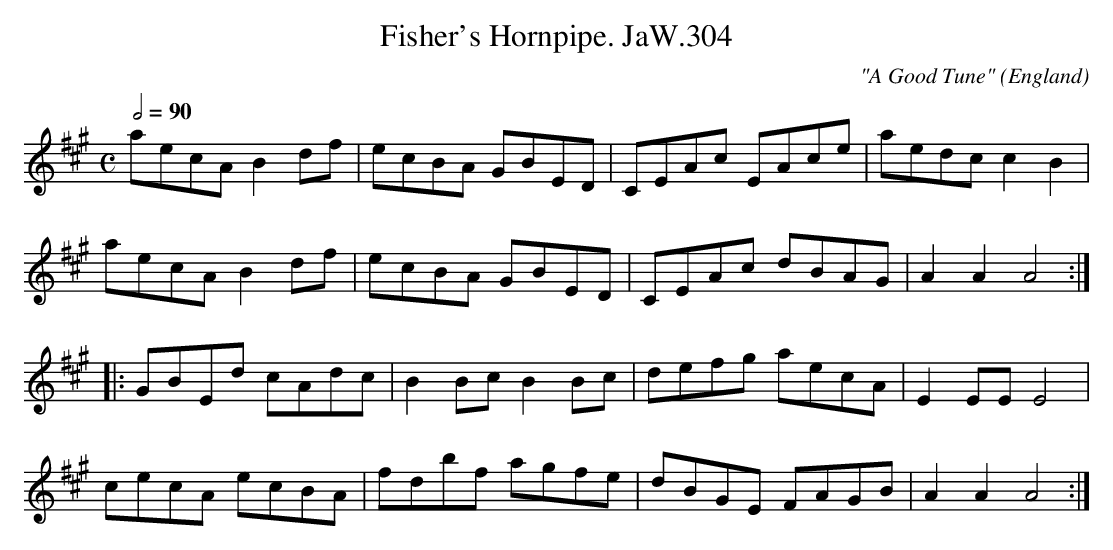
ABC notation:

X:1
T:Fisher's Hornpipe. JaW.304
C:"A Good Tune"
L:1/8
M:C
O:England
Q:1/2=90
K:A
aecA B2df|ecBA GBED|CEAc EAce|aedc c2B2|!
aecA B2df|ecBA GBED|CEAc dBAG|A2A2A4:|!
|:GBEd cAdc|B2Bc B2Bc|defg aecA|E2EE E4|!
cecA ecBA|fdbf agfe|dBGE FAGB|A2A2A4:|
